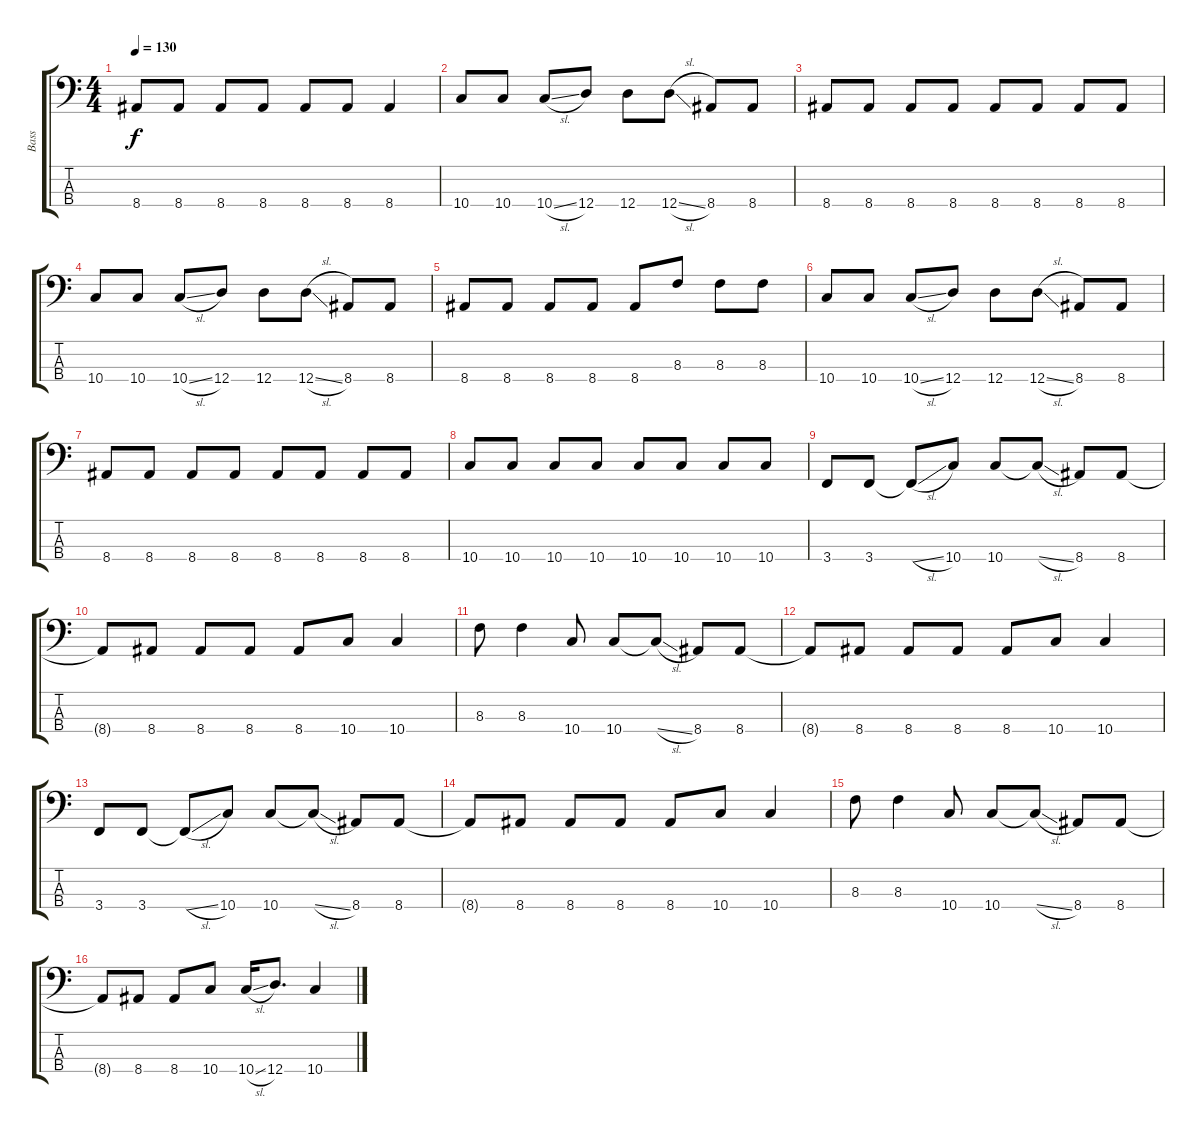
\track ("Bass" "Bass") {instrument electricbassfinger}
\staff {score tabs}
\tuning (G2 D2 A1 D1) {hide}
\ts (4 4)
\tempo 130
\clef f4
\ks c
8.4.8{dy f} 8.4.8 8.4.8 8.4.8 8.4.8 8.4.8 8.4.4 |
10.4.8 10.4.8 10.4{sl}.8 12.4.8 12.4.8 12.4{sl}.8 8.4.8 8.4.8 |
8.4.8 8.4.8 8.4.8 8.4.8 8.4.8 8.4.8 8.4.8 8.4.8 |
10.4.8 10.4.8 10.4{sl}.8 12.4.8 12.4.8 12.4{sl}.8 8.4.8 8.4.8 |
8.4.8 8.4.8 8.4.8 8.4.8 8.4.8 8.3.8 8.3.8 8.3.8 |
10.4.8 10.4.8 10.4{sl}.8 12.4.8 12.4.8 12.4{sl}.8 8.4.8 8.4.8 |
8.4.8 8.4.8 8.4.8 8.4.8 8.4.8 8.4.8 8.4.8 8.4.8 |
10.4.8 10.4.8 10.4.8 10.4.8 10.4.8 10.4.8 10.4.8 10.4.8 |
3.4.8 3.4.8 3.4{sl t}.8 10.4.8 10.4.8 10.4{sl t}.8 8.4.8 8.4.8 |
8.4{t}.8 8.4.8 8.4.8 8.4.8 8.4.8 10.4.8 10.4.4 |
8.3.8 8.3.4 10.4.8 10.4.8 10.4{sl t}.8 8.4.8 8.4.8 |
8.4{t}.8 8.4.8 8.4.8 8.4.8 8.4.8 10.4.8 10.4.4 |
3.4.8 3.4.8 3.4{sl t}.8 10.4.8 10.4.8 10.4{sl t}.8 8.4.8 8.4.8 |
8.4{t}.8 8.4.8 8.4.8 8.4.8 8.4.8 10.4.8 10.4.4 |
8.3.8 8.3.4 10.4.8 10.4.8 10.4{sl t}.8 8.4.8 8.4.8 |
8.4{t}.8 8.4.8 8.4.8 10.4.8 10.4{sl}.16 12.4.8{d} 10.4.4
